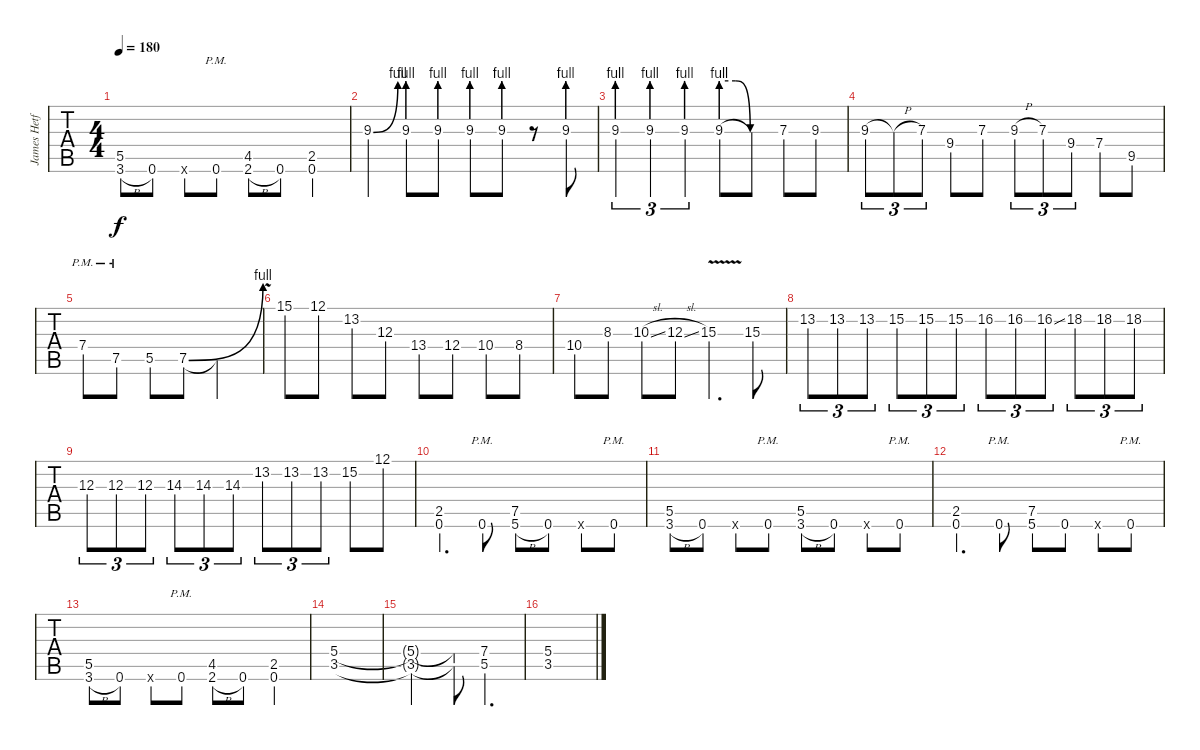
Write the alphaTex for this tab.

\track ("James Hetfield" "James Hetf") {instrument distortionguitar}
\staff {tabs}
\tuning (E4 B3 G3 D3 A2 E2) {hide}
\ts (4 4)
\tempo 180
\clef g2
\ks c
(5.5 3.6{h}).8{dy f} 0.6.8 0.6{x}.8 0.6{pm}.8 (4.5 2.6{h}).8 0.6.8 (2.5 0.6).4 |
9.3{be (bend 0 0 60 4)}.4{volume 16} 9.3{be (prebend 0 4 60 4)}.8 9.3{be (prebend 0 4 60 4)}.8 9.3{be (prebend 0 4 60 4)}.8 9.3{be (prebend 0 4 60 4)}.8 r.8 9.3{be (prebend 0 4 60 4)}.8 |
9.3{be (prebend 0 4 60 4)}.4{tu (3 2)} 9.3{be (prebend 0 4 60 4)}.4{tu (3 2)} 9.3{be (prebend 0 4 60 4)}.4{tu (3 2)} 9.3{be (custom 0 4 15 4 30 0 60 0)}.8 9.3{t}.8 7.3.8 9.3.8 |
9.3.8{tu (3 2)} 9.3{h t}.8{tu (3 2)} 7.3.8{tu (3 2)} 9.4.8 7.3.8 9.3{h}.8{tu (3 2)} 7.3.8{tu (3 2)} 9.4.8{tu (3 2)} 7.4.8 9.5.8 |
7.4{pm}.8 7.5{pm}.8 5.5.8 7.5{be (bend 0 0 60 4)}.8 7.5{v t}.2 |
15.1.8 12.1.8 13.2.8 12.3.8 13.4.8 12.4.8 10.4.8 8.4.8 |
10.4.8 8.3.8 10.3{sl}.8 12.3{sl}.8 15.3{v}.4{d} 15.3.8 |
13.2.8{tu (3 2)} 13.2.8{tu (3 2)} 13.2.8{tu (3 2)} 15.2.8{tu (3 2)} 15.2.8{tu (3 2)} 15.2.8{tu (3 2)} 16.2.8{tu (3 2)} 16.2.8{tu (3 2)} 16.2{ss}.8{tu (3 2)} 18.2.8{tu (3 2)} 18.2.8{tu (3 2)} 18.2.8{tu (3 2)} |
12.3.8{tu (3 2)} 12.3.8{tu (3 2)} 12.3.8{tu (3 2)} 14.3.8{tu (3 2)} 14.3.8{tu (3 2)} 14.3.8{tu (3 2)} 13.2.8{tu (3 2)} 13.2.8{tu (3 2)} 13.2.8{tu (3 2)} 15.2.8 12.1.8 |
(2.5 0.6).4{d volume 11} 0.6{pm}.8 (7.5 5.6{h}).8 0.6.8 0.6{x}.8 0.6{pm}.8 |
(5.5 3.6{h}).8 0.6.8 0.6{x}.8 0.6{pm}.8 (5.5 3.6{h}).8 0.6.8 0.6{x}.8 0.6{pm}.8 |
(2.5 0.6).4{d} 0.6{pm}.8 (7.5 5.6).8 0.6.8 0.6{x}.8 0.6{pm}.8 |
(5.5 3.6{h}).8 0.6.8 0.6{x}.8 0.6{pm}.8 (4.5 2.6{h}).8 0.6.8 (2.5 0.6).4 |
(5.4 3.5).1 |
(5.4{t} 3.5{t}).2 (5.4{t} 3.5{t}).8 (7.4 5.5).4{d} |
(5.4 3.5).1
